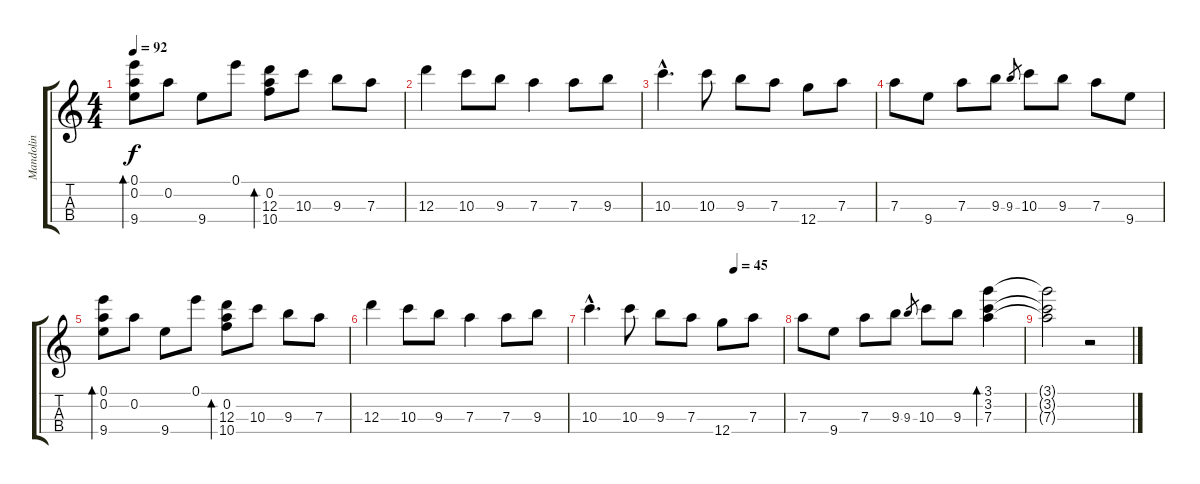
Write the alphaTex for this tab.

\track ("Mandolin" "Mandolin") {instrument acousticguitarsteel}
\staff {score tabs}
\tuning (E5 A4 D4 G3) {hide}
\ts (4 4)
\tempo 92
\clef g2
\ks c
(0.1 0.2 9.4).8{bd 120 dy f} 0.2.8 9.4.8 0.1.8 (0.2 12.3 10.4).8{bd 120} 10.3.8 9.3.8 7.3.8 |
12.3.4 10.3.8 9.3.8 7.3.4 7.3.8 9.3.8 |
10.3{hac}.4{d} 10.3.8 9.3.8 7.3.8 12.4.8 7.3.8 |
7.3.8 9.4.8 7.3.8 9.3.8 9.3.8{gr} 10.3.8 9.3.8 7.3.8 9.4.8 |
(0.1 0.2 9.4).8{bd 120} 0.2.8 9.4.8 0.1.8 (0.2 12.3 10.4).8{bd 120} 10.3.8 9.3.8 7.3.8 |
12.3.4 10.3.8 9.3.8 7.3.4 7.3.8 9.3.8 |
\tempo (45 0.75)
10.3{hac}.4{d} 10.3.8 9.3.8 7.3.8 12.4.8 7.3.8 |
7.3.8 9.4.8 7.3.8 9.3.8 9.3.8{gr} 10.3.8 9.3.8 (3.1 3.2 7.3).4{bd 240} |
(3.1{t} 3.2{t} 7.3{t}).2 r.2
